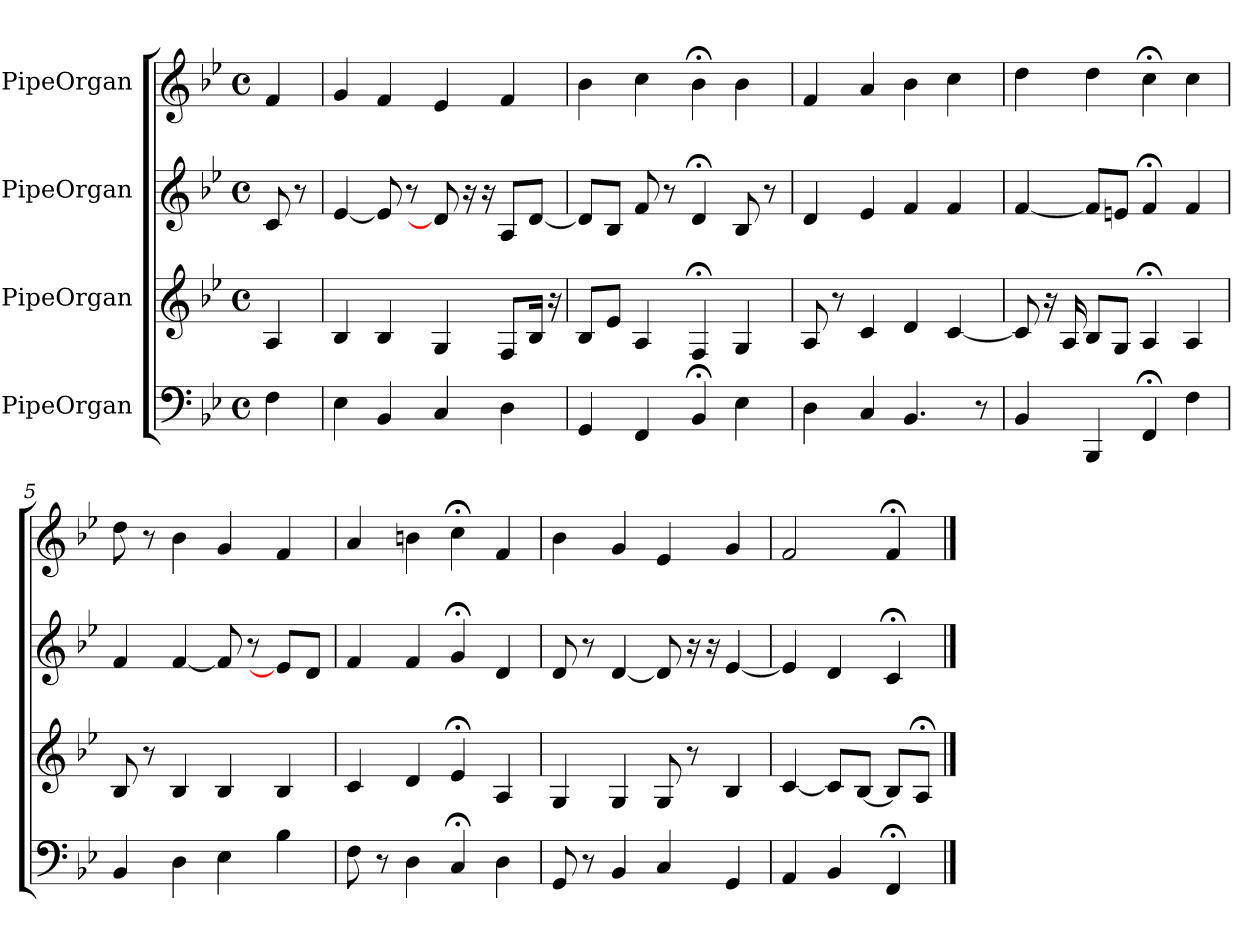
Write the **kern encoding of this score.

**kern	**kern	**kern	**kern
*part4	*part3	*part2	*part1
*staff4	*staff3	*staff2	*staff1
*I"PipeOrgan	*I"PipeOrgan	*I"PipeOrgan	*I"PipeOrgan
*k[b-e-]	*k[b-e-]	*k[b-e-]	*k[b-e-]
*M4/4	*M4/4	*M4/4	*M4/4
*met(c)	*met(c)	*met(c)	*met(c)
*MM60	*MM60	*MM60	*MM60
=	=	=	=
4F	4A	8c	4f
.	.	8r	.
=1	=1	=1	=1
4E-	4B-	[4e-	4g
4BB-	4B-	8e-]	4f
.	.	8r	.
4C	4G	8d]	4e-
.	.	16r	.
.	.	16r	.
4D	8FL	8AL	4f
.	16B-Jk	[8dJ	.
.	16r	.	.
=2	=2	=2	=2
4GG	8B-L	8dL]	4b-
.	8e-J	8B-J	.
4FF	4A	8f	4cc
.	.	8r	.
4BB-;<	4F;<	4d;<	4b-;<
4E-	4G	8B-	4b-
.	.	8r	.
=3	=3	=3	=3
4D	8A	4d	4f
.	8r	.	.
4C	4c	4e-	4a
4.BB-	4d	4f	4b-
.	[4c	4f	4cc
8r	.	.	.
=4	=4	=4	=4
4BB-	8c]	[4f	4dd
.	16r	.	.
.	16A	.	.
4BBB-	8B-L	8fL]	4dd
.	8GJ	8enJ	.
4FF;<	4A;<	4f;<	4cc;<
4F	4A	4f	4cc
=5	=5	=5	=5
4BB-	8B-	4f	8dd
.	8r	.	8r
4D	4B-	[4f	4b-
4E-	4B-	8f]	4g
.	.	8r	.
4B-	4B-	8e-L]	4f
.	.	8dJ	.
=6	=6	=6	=6
8F	4c	4f	4a
8r	.	.	.
4D	4d	4f	4bn
4C;<	4e-;<	4g;<	4cc;<
4D	4A	4d	4f
=7	=7	=7	=7
8GG	4G	8d	4b-
8r	.	8r	.
4BB-	4G	[4d	4g
4C	8G	8d]	4e-
.	8r	16r	.
.	.	16r	.
4GG	4B-	[4e-	4g
=8	=8	=8	=8
4AA	[4c	4e-]	2f
4BB-	8cL]	4d	.
.	[8B-J	.	.
4FF;<	8B-L]	4c;<	4f;<
.	8A;<J	.	.
==	==	==	==
*-	*-	*-	*-
